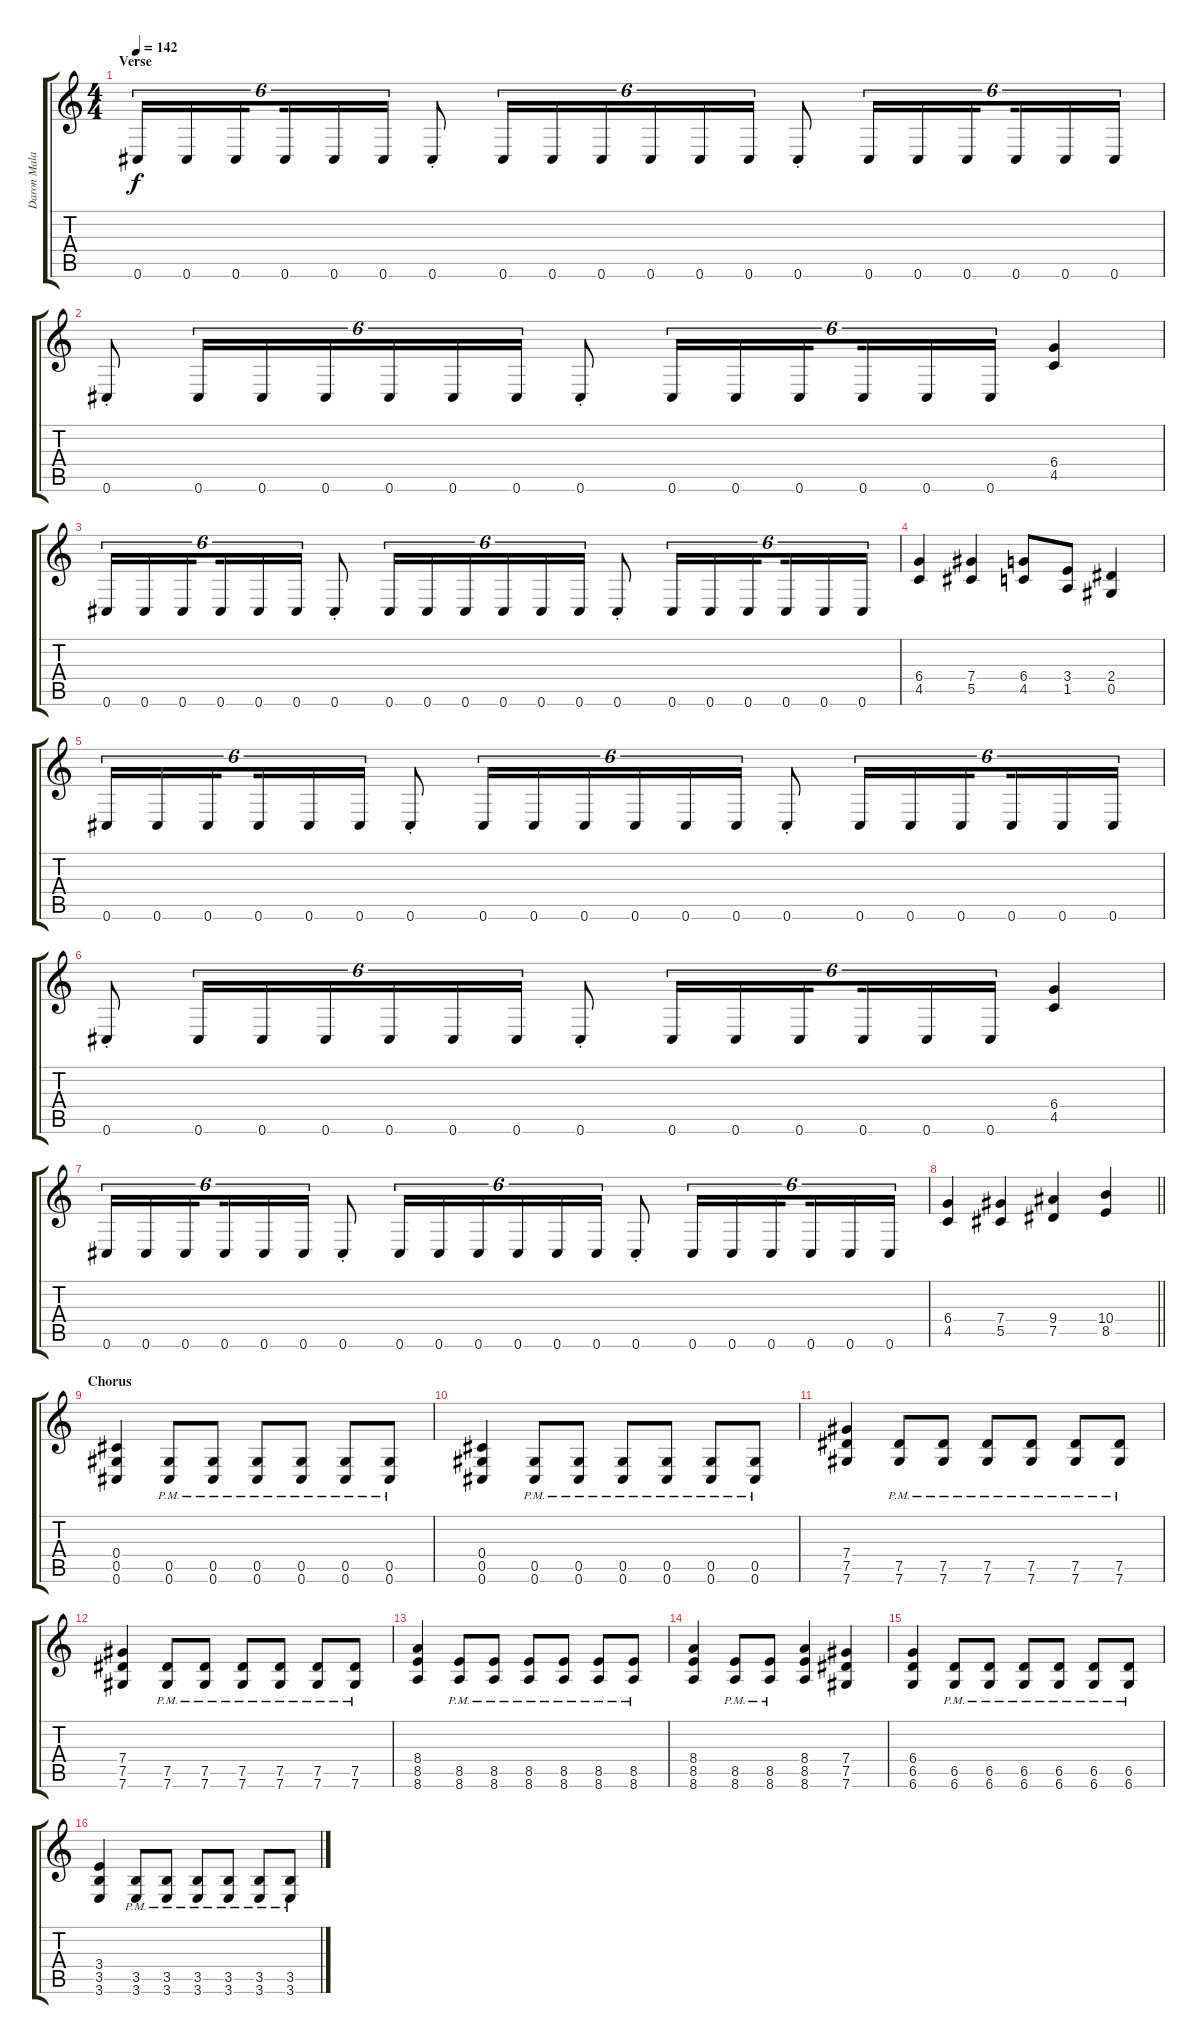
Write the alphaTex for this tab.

\track ("Daron Malakain" "Daron Mala") {instrument distortionguitar}
\staff {score tabs}
\tuning (Eb4 Bb3 Gb3 Db3 Ab2 Db2) {hide}
\ts (4 4)
\section ("" "Verse")
\tempo 142
\clef g2
\ks c
0.6.16{tu (6 4) dy f} 0.6.16{tu (6 4)} 0.6.16{tu (6 4) beam splitsecondary} 0.6.16{tu (6 4)} 0.6.16{tu (6 4)} 0.6.16{tu (6 4)} 0.6{st}.8 0.6.16{tu (6 4)} 0.6.16{tu (6 4)} 0.6.16{tu (6 4)} 0.6.16{tu (6 4)} 0.6.16{tu (6 4)} 0.6.16{tu (6 4)} 0.6{st}.8 0.6.16{tu (6 4)} 0.6.16{tu (6 4)} 0.6.16{tu (6 4) beam splitsecondary} 0.6.16{tu (6 4)} 0.6.16{tu (6 4)} 0.6.16{tu (6 4)} |
0.6{st}.8 0.6.16{tu (6 4)} 0.6.16{tu (6 4)} 0.6.16{tu (6 4)} 0.6.16{tu (6 4)} 0.6.16{tu (6 4)} 0.6.16{tu (6 4)} 0.6{st}.8 0.6.16{tu (6 4)} 0.6.16{tu (6 4)} 0.6.16{tu (6 4) beam splitsecondary} 0.6.16{tu (6 4)} 0.6.16{tu (6 4)} 0.6.16{tu (6 4)} (6.4 4.5).4 |
0.6.16{tu (6 4)} 0.6.16{tu (6 4)} 0.6.16{tu (6 4) beam splitsecondary} 0.6.16{tu (6 4)} 0.6.16{tu (6 4)} 0.6.16{tu (6 4)} 0.6{st}.8 0.6.16{tu (6 4)} 0.6.16{tu (6 4)} 0.6.16{tu (6 4)} 0.6.16{tu (6 4)} 0.6.16{tu (6 4)} 0.6.16{tu (6 4)} 0.6{st}.8 0.6.16{tu (6 4)} 0.6.16{tu (6 4)} 0.6.16{tu (6 4) beam splitsecondary} 0.6.16{tu (6 4)} 0.6.16{tu (6 4)} 0.6.16{tu (6 4)} |
(6.4 4.5).4 (7.4 5.5).4 (6.4 4.5).8 (3.4 1.5).8 (2.4 0.5).4 |
0.6.16{tu (6 4)} 0.6.16{tu (6 4)} 0.6.16{tu (6 4) beam splitsecondary} 0.6.16{tu (6 4)} 0.6.16{tu (6 4)} 0.6.16{tu (6 4)} 0.6{st}.8 0.6.16{tu (6 4)} 0.6.16{tu (6 4)} 0.6.16{tu (6 4)} 0.6.16{tu (6 4)} 0.6.16{tu (6 4)} 0.6.16{tu (6 4)} 0.6{st}.8 0.6.16{tu (6 4)} 0.6.16{tu (6 4)} 0.6.16{tu (6 4) beam splitsecondary} 0.6.16{tu (6 4)} 0.6.16{tu (6 4)} 0.6.16{tu (6 4)} |
0.6{st}.8 0.6.16{tu (6 4)} 0.6.16{tu (6 4)} 0.6.16{tu (6 4)} 0.6.16{tu (6 4)} 0.6.16{tu (6 4)} 0.6.16{tu (6 4)} 0.6{st}.8 0.6.16{tu (6 4)} 0.6.16{tu (6 4)} 0.6.16{tu (6 4) beam splitsecondary} 0.6.16{tu (6 4)} 0.6.16{tu (6 4)} 0.6.16{tu (6 4)} (6.4 4.5).4 |
0.6.16{tu (6 4)} 0.6.16{tu (6 4)} 0.6.16{tu (6 4) beam splitsecondary} 0.6.16{tu (6 4)} 0.6.16{tu (6 4)} 0.6.16{tu (6 4)} 0.6{st}.8 0.6.16{tu (6 4)} 0.6.16{tu (6 4)} 0.6.16{tu (6 4)} 0.6.16{tu (6 4)} 0.6.16{tu (6 4)} 0.6.16{tu (6 4)} 0.6{st}.8 0.6.16{tu (6 4)} 0.6.16{tu (6 4)} 0.6.16{tu (6 4) beam splitsecondary} 0.6.16{tu (6 4)} 0.6.16{tu (6 4)} 0.6.16{tu (6 4)} |
\barLineRight lightlight
(6.4 4.5).4 (7.4 5.5).4 (9.4 7.5).4 (10.4 8.5).4 |
\section ("" "Chorus")
(0.4 0.5 0.6).4 (0.5{pm} 0.6{pm}).8 (0.5{pm} 0.6{pm}).8 (0.5{pm} 0.6{pm}).8 (0.5{pm} 0.6{pm}).8 (0.5{pm} 0.6{pm}).8 (0.5{pm} 0.6{pm}).8 |
(0.4 0.5 0.6).4 (0.5{pm} 0.6{pm}).8 (0.5{pm} 0.6{pm}).8 (0.5{pm} 0.6{pm}).8 (0.5{pm} 0.6{pm}).8 (0.5{pm} 0.6{pm}).8 (0.5{pm} 0.6{pm}).8 |
(7.4 7.5 7.6).4 (7.5{pm} 7.6{pm}).8 (7.5{pm} 7.6{pm}).8 (7.5{pm} 7.6{pm}).8 (7.5{pm} 7.6{pm}).8 (7.5{pm} 7.6{pm}).8 (7.5{pm} 7.6{pm}).8 |
(7.4 7.5 7.6).4 (7.5{pm} 7.6{pm}).8 (7.5{pm} 7.6{pm}).8 (7.5{pm} 7.6{pm}).8 (7.5{pm} 7.6{pm}).8 (7.5{pm} 7.6{pm}).8 (7.5{pm} 7.6{pm}).8 |
(8.4 8.5 8.6).4 (8.5{pm} 8.6{pm}).8 (8.5{pm} 8.6{pm}).8 (8.5{pm} 8.6{pm}).8 (8.5{pm} 8.6{pm}).8 (8.5{pm} 8.6{pm}).8 (8.5{pm} 8.6{pm}).8 |
(8.4 8.5 8.6).4 (8.5{pm} 8.6{pm}).8 (8.5{pm} 8.6{pm}).8 (8.4 8.5 8.6).4 (7.4 7.5 7.6).4 |
(6.4 6.5 6.6).4 (6.5{pm} 6.6{pm}).8 (6.5{pm} 6.6{pm}).8 (6.5{pm} 6.6{pm}).8 (6.5{pm} 6.6{pm}).8 (6.5{pm} 6.6{pm}).8 (6.5{pm} 6.6{pm}).8 |
(3.4 3.5 3.6).4 (3.5{pm} 3.6{pm}).8 (3.5{pm} 3.6{pm}).8 (3.5{pm} 3.6{pm}).8 (3.5{pm} 3.6{pm}).8 (3.5{pm} 3.6{pm}).8 (3.5{pm} 3.6{pm}).8
